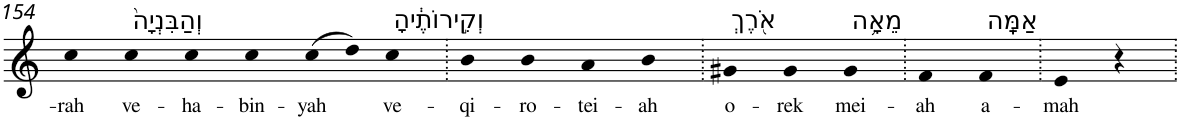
**kern	**text
*part1	*part1
*staff1	*staff1
*I"Piano	*
*I'Pno	*
!!LO:PB:g=z
*clefG2	*
*k[]	*
=154	=154
!	!LO:LY:b
4cc	-rah
!LO:TX:a:t=וְהַבִּנְיָה֙	!
!	!LO:LY:b
4cc	ve-
!	!LO:LY:b
4cc	-ha-
!	!LO:LY:b
4cc	-bin-
!	!LO:LY:b
(>8cc	-yah
8dd)	.
!LO:TX:a:t=וְקִ֣ירוֹתֶ֔יהָ	!
!	!LO:LY:b
4cc	ve-
=155.	=155.
!	!LO:LY:b
4b	-qi-
!	!LO:LY:b
4b	-ro-
!	!LO:LY:b
4a	-tei-
!	!LO:LY:b
4b	-ah
=156.	=156.
!LO:TX:a:t=אֹ֖רֶךְ	!
!	!LO:LY:b
4g#X	o-
!	!LO:LY:b
4g#	-rek
!LO:TX:a:t=מֵאָ֥ה	!
!	!LO:LY:b
4g#	mei-
=157.	=157.
!	!LO:LY:b
4f	-ah
!LO:TX:a:t=אַמָּֽה	!
!	!LO:LY:b
4f	a-
=158.	=158.
!	!LO:LY:b
4e	-mah
4r	.
=.	=.
*-	*-
